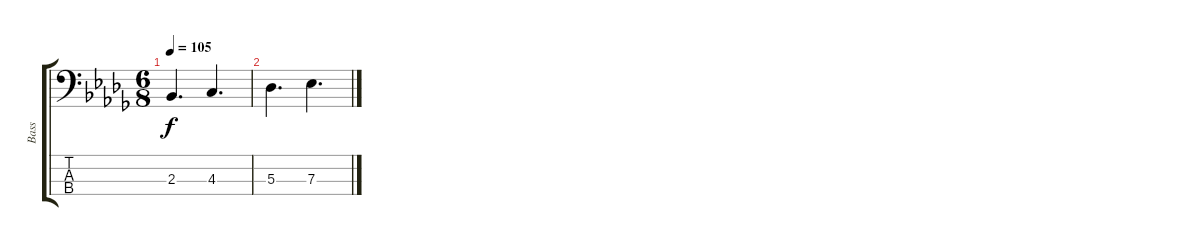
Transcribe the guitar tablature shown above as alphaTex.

\track ("Bass" "Bass") {instrument electricbassfinger}
\staff {score tabs}
\tuning (Gb2 Db2 Ab1 Db1) {hide}
\ts (6 8)
\tempo 105
\clef f4
\ks db
2.3.4{d dy f} 4.3.4{d} |
5.3.4{d} 7.3.4{d}
